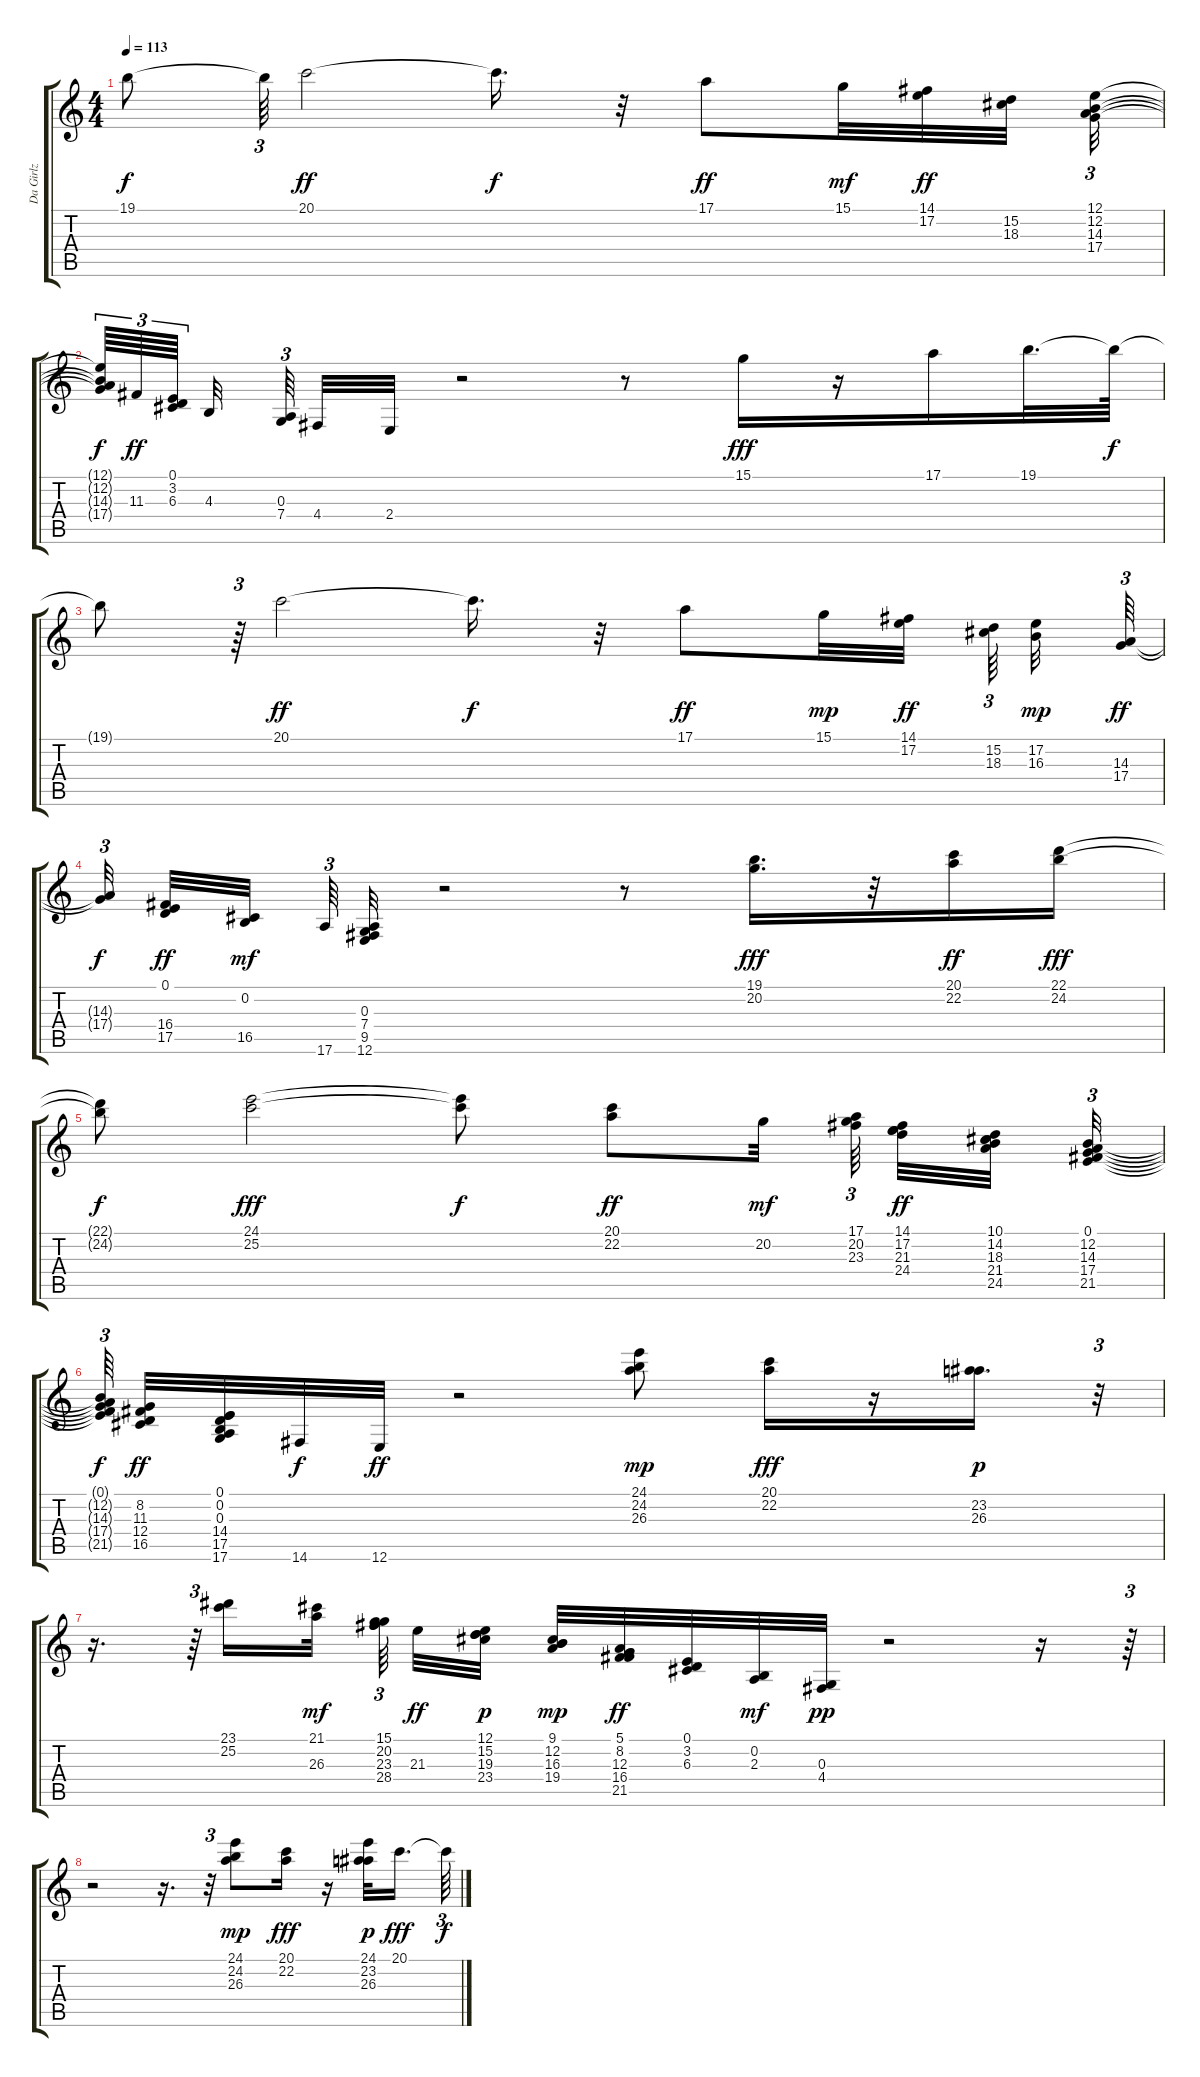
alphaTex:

\track ("Da Girlz" "Da Girlz") {instrument recorder}
\staff {score tabs}
\tuning (E4 B3 G3 D3 A2 E2) {hide}
\ts (4 4)
\tempo 113
\clef g2
\ks c
19.1{t}.8{dy f} 19.1{t}.64{tu (3 2)} 20.1.2{dy ff} 20.1{t}.16{d dy f} r.32 17.1.8{dy ff} 15.1.32{dy mf} (14.1 17.2).32{dy ff} (15.2 18.3).32 (12.1 12.2 14.3 17.4).32{tu (3 2)} |
(12.1{t} 12.2{t} 14.3{t} 17.4{t}).64{tu (3 2) dy f} 11.3.64{tu (3 2) dy ff} (0.1 3.2 6.3).64{tu (3 2)} 4.3.32 (0.3 7.4).64{tu (3 2)} 4.4.32 2.4.32 r.2 r.8 15.1.16{dy fff} r.16 17.1.16 19.1.32{d} 19.1{t}.64{dy f} |
19.1{t}.8 r.64{tu (3 2)} 20.1.2{dy ff} 20.1{t}.16{d dy f} r.32 17.1.8{dy ff} 15.1.32{dy mp} (14.1 17.2).32{dy ff} (15.2 18.3).64{tu (3 2)} (17.2 16.3).32{dy mp} (14.3 17.4).64{tu (3 2) dy ff} |
(14.3{t} 17.4{t}).32{tu (3 2) dy f} (0.1 16.4 17.5).32{dy ff} (0.2 16.5).32{dy mf} 17.6.64{tu (3 2)} (0.3 7.4 9.5 12.6).32 r.2 r.8 (19.1 20.2).16{d dy fff} r.32 (20.1 22.2).16{dy ff} (22.1 24.2).16{dy fff} |
(22.1{t} 24.2{t}).8{dy f} (24.1 25.2).2{dy fff} (24.1{t} 25.2{t}).8{dy f} (20.1 22.2).8{dy ff} 20.2.32{dy mf} (17.1 20.2 23.3).64{tu (3 2)} (14.1 17.2 21.3 24.4).32{dy ff} (10.1 14.2 18.3 21.4 24.5).32 (0.1 12.2 14.3 17.4 21.5).32{tu (3 2)} |
(0.1{t} 12.2{t} 14.3{t} 17.4{t} 21.5{t}).64{tu (3 2) dy f} (8.2 11.3 12.4 16.5).32{dy ff} (0.1 0.2 0.3 14.4 17.5 17.6).32 14.6.32{dy f} 12.6.32{dy ff} r.2 (24.1 24.2 26.3).8{dy mp} (20.1 22.2).16{dy fff} r.16 (23.2 26.3).16{d dy p} r.32{tu (3 2)} |
r.16{d} r.64{tu (3 2)} (23.1 25.2).16 (21.1 26.3).32{dy mf} (15.1 20.2 23.3 28.4).64{tu (3 2)} 21.3.32{dy ff} (12.1 15.2 19.3 23.4).32{dy p} (9.1 12.2 16.3 19.4).32{dy mp} (5.1 8.2 12.3 16.4 21.5).32{dy ff} (0.1 3.2 6.3).32 (0.2 2.3).32{dy mf} (0.3 4.4).32{dy pp} r.2 r.16 r.64{tu (3 2)} |
r.2 r.16{d} r.32{tu (3 2)} (24.1 24.2 26.3).8{dy mp} (20.1 22.2).16{dy fff} r.16 (24.1 23.2 26.3).32{dy p} 20.1.16{d dy fff} 20.1{t}.64{tu (3 2) dy f}
